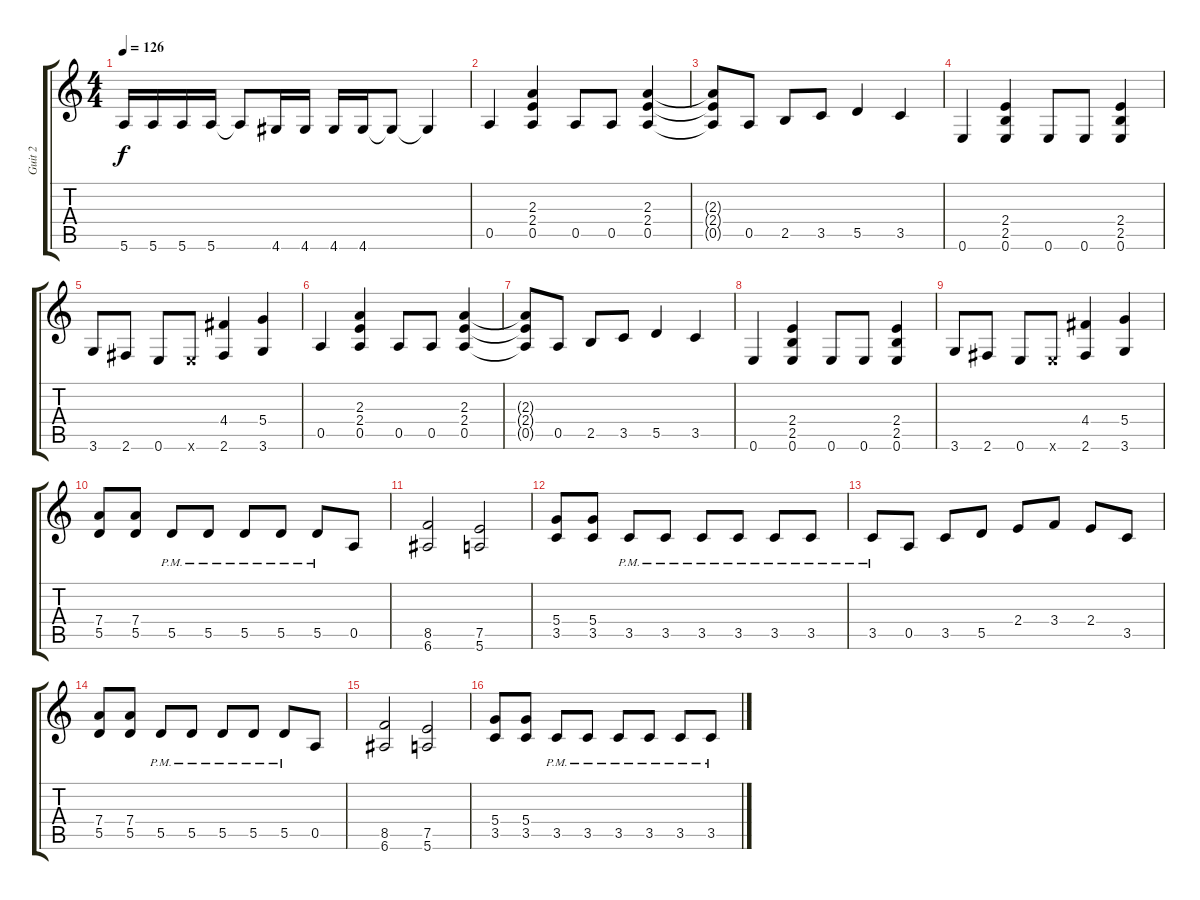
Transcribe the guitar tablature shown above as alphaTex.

\track ("Guit 2" "Guit 2") {instrument overdrivenguitar}
\staff {score tabs}
\tuning (E4 B3 G3 D3 A2 E2) {hide}
\ts (4 4)
\tempo 126
\clef g2
\ks c
5.6.16{dy f} 5.6.16 5.6.16 5.6.16 5.6{t}.8 4.6.16 4.6.16 4.6.16 4.6.16 4.6{t}.8 4.6{t}.4 |
0.5.4 (2.3 2.4 0.5).4 0.5.8 0.5.8 (2.3 2.4 0.5).4 |
(2.3{t} 2.4{t} 0.5{t}).8 0.5.8 2.5.8 3.5.8 5.5.4 3.5.4 |
0.6.4 (2.4 2.5 0.6).4 0.6.8 0.6.8 (2.4 2.5 0.6).4 |
3.6.8 2.6.8 0.6.8 0.6{x}.8 (4.4 2.6).4 (5.4 3.6).4 |
0.5.4 (2.3 2.4 0.5).4 0.5.8 0.5.8 (2.3 2.4 0.5).4 |
(2.3{t} 2.4{t} 0.5{t}).8 0.5.8 2.5.8 3.5.8 5.5.4 3.5.4 |
0.6.4 (2.4 2.5 0.6).4 0.6.8 0.6.8 (2.4 2.5 0.6).4 |
3.6.8 2.6.8 0.6.8 0.6{x}.8 (4.4 2.6).4 (5.4 3.6).4 |
(7.4 5.5).8 (7.4 5.5).8 5.5{pm}.8 5.5{pm}.8 5.5{pm}.8 5.5{pm}.8 5.5{pm}.8 0.5.8 |
(8.5 6.6).2 (7.5 5.6).2 |
(5.4 3.5).8 (5.4 3.5).8 3.5{pm}.8 3.5{pm}.8 3.5{pm}.8 3.5{pm}.8 3.5{pm}.8 3.5{pm}.8 |
3.5{pm}.8 0.5.8 3.5.8 5.5.8 2.4.8 3.4.8 2.4.8 3.5.8 |
(7.4 5.5).8 (7.4 5.5).8 5.5{pm}.8 5.5{pm}.8 5.5{pm}.8 5.5{pm}.8 5.5{pm}.8 0.5.8 |
(8.5 6.6).2 (7.5 5.6).2 |
(5.4 3.5).8 (5.4 3.5).8 3.5{pm}.8 3.5{pm}.8 3.5{pm}.8 3.5{pm}.8 3.5{pm}.8 3.5{pm}.8
